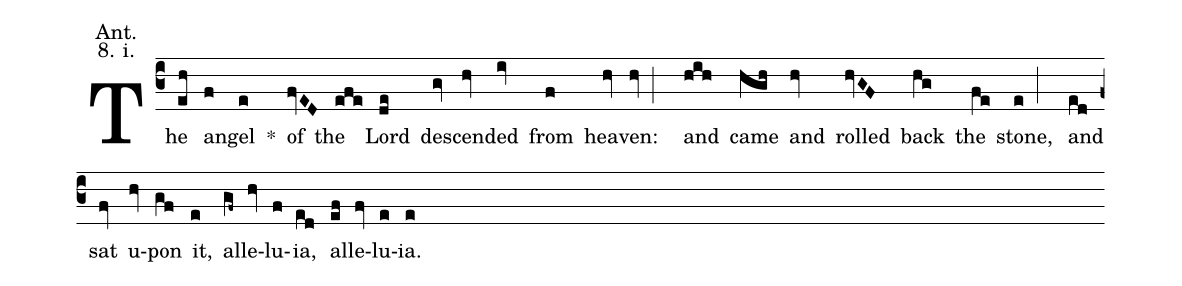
annotation: Ant.;
annotation: 8. i.;
%%
(c3) The(eh) an(f)gel(e) <sp>*</sp>() of(fvED) the(efe) Lord(de) des(gv)cend(hv)ed(iv) from(f) hea(hv)ven:(hv;) and(hih) came(hgh) and(hv) rolled(hvGF) back(hg) the(fe) stone,(e;) and(ed) sat(fv) u(hv)pon(gf) it,(e) al(gf~)le(hv)lu(f)ia,(ed) al(ef)le(fv)lu(e)ia.(e)
